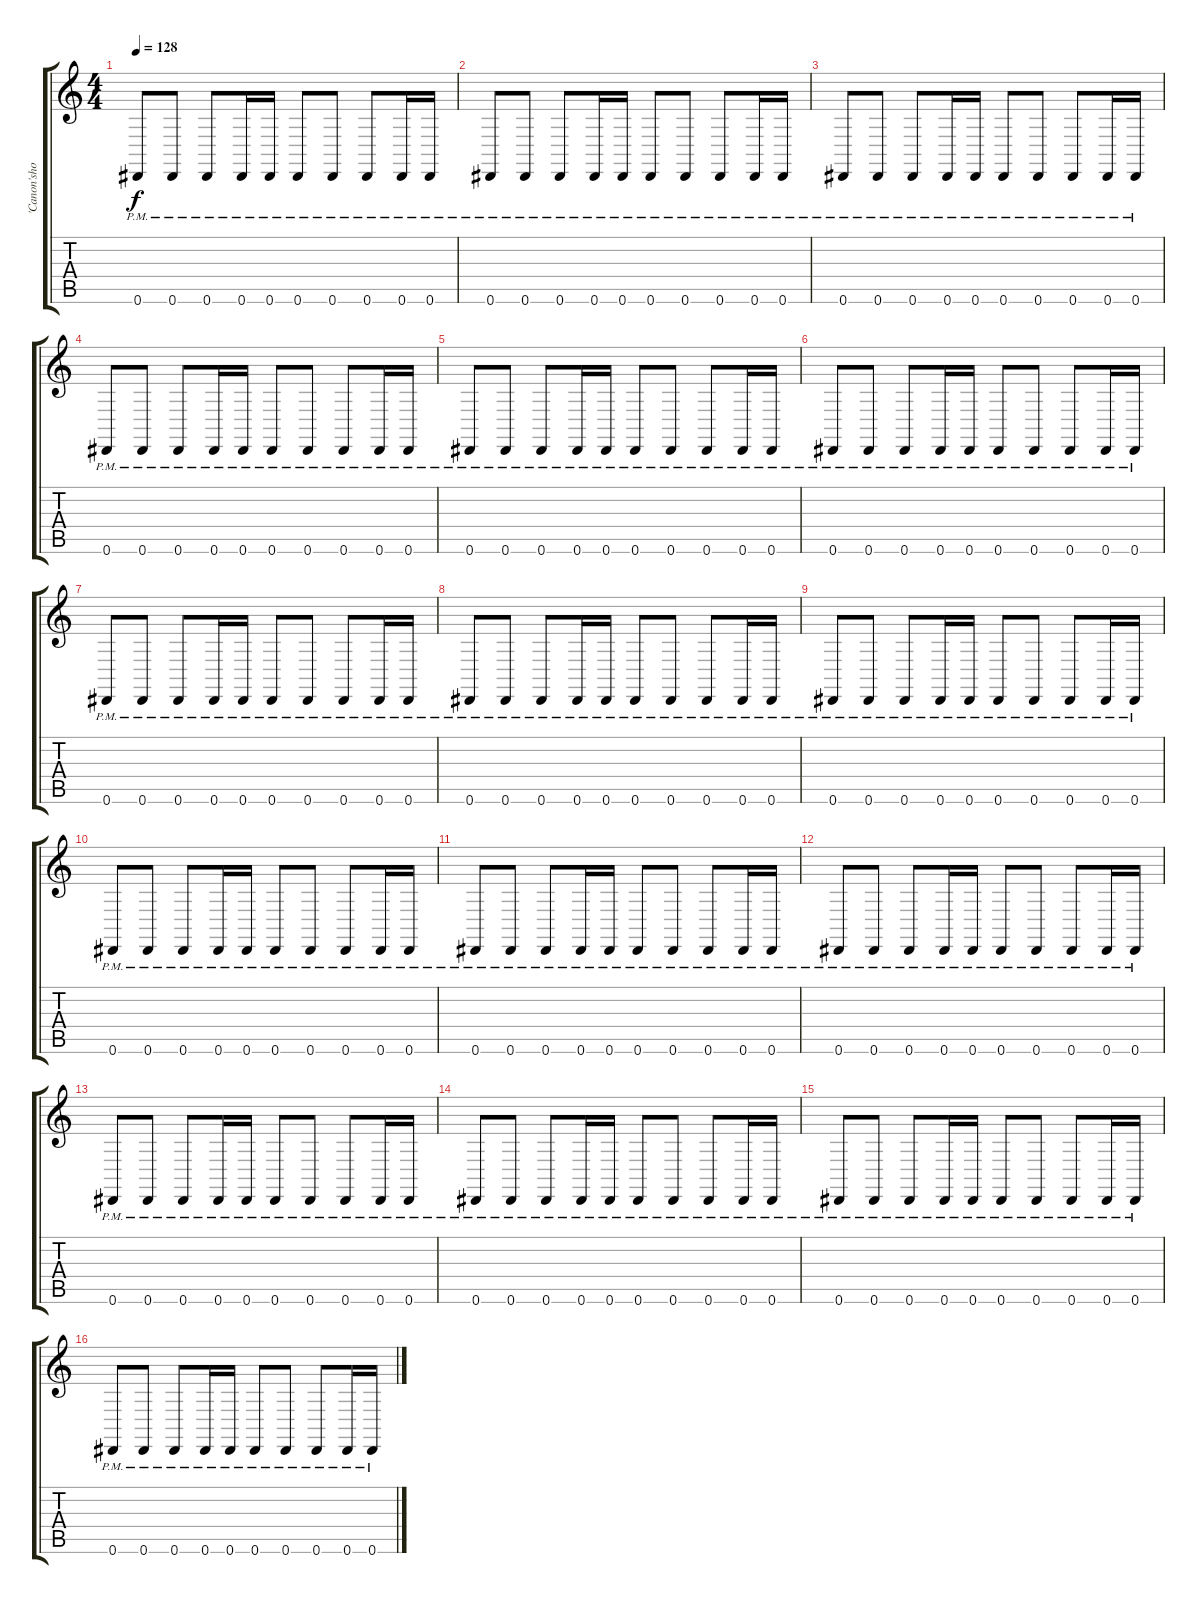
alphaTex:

\track ("'Canon'shot" "'Canon'sho") {instrument gunshot}
\staff {score tabs}
\tuning (Eb4 Bb3 Gb3 Db3 Ab2 Eb2) {hide}
\ts (4 4)
\tempo 128
\clef g2
\ks c
0.6{pm}.8{dy f} 0.6{pm}.8 0.6{pm}.8 0.6{pm}.16 0.6{pm}.16 0.6{pm}.8 0.6{pm}.8 0.6{pm}.8 0.6{pm}.16 0.6{pm}.16 |
\section ("" "")
0.6{pm}.8 0.6{pm}.8 0.6{pm}.8 0.6{pm}.16 0.6{pm}.16 0.6{pm}.8 0.6{pm}.8 0.6{pm}.8 0.6{pm}.16 0.6{pm}.16 |
0.6{pm}.8 0.6{pm}.8 0.6{pm}.8 0.6{pm}.16 0.6{pm}.16 0.6{pm}.8 0.6{pm}.8 0.6{pm}.8 0.6{pm}.16 0.6{pm}.16 |
0.6{pm}.8 0.6{pm}.8 0.6{pm}.8 0.6{pm}.16 0.6{pm}.16 0.6{pm}.8 0.6{pm}.8 0.6{pm}.8 0.6{pm}.16 0.6{pm}.16 |
0.6{pm}.8 0.6{pm}.8 0.6{pm}.8 0.6{pm}.16 0.6{pm}.16 0.6{pm}.8 0.6{pm}.8 0.6{pm}.8 0.6{pm}.16 0.6{pm}.16 |
0.6{pm}.8 0.6{pm}.8 0.6{pm}.8 0.6{pm}.16 0.6{pm}.16 0.6{pm}.8 0.6{pm}.8 0.6{pm}.8 0.6{pm}.16 0.6{pm}.16 |
0.6{pm}.8 0.6{pm}.8 0.6{pm}.8 0.6{pm}.16 0.6{pm}.16 0.6{pm}.8 0.6{pm}.8 0.6{pm}.8 0.6{pm}.16 0.6{pm}.16 |
0.6{pm}.8 0.6{pm}.8 0.6{pm}.8 0.6{pm}.16 0.6{pm}.16 0.6{pm}.8 0.6{pm}.8 0.6{pm}.8 0.6{pm}.16 0.6{pm}.16 |
0.6{pm}.8 0.6{pm}.8 0.6{pm}.8 0.6{pm}.16 0.6{pm}.16 0.6{pm}.8 0.6{pm}.8 0.6{pm}.8 0.6{pm}.16 0.6{pm}.16 |
0.6{pm}.8 0.6{pm}.8 0.6{pm}.8 0.6{pm}.16 0.6{pm}.16 0.6{pm}.8 0.6{pm}.8 0.6{pm}.8 0.6{pm}.16 0.6{pm}.16 |
0.6{pm}.8 0.6{pm}.8 0.6{pm}.8 0.6{pm}.16 0.6{pm}.16 0.6{pm}.8 0.6{pm}.8 0.6{pm}.8 0.6{pm}.16 0.6{pm}.16 |
0.6{pm}.8 0.6{pm}.8 0.6{pm}.8 0.6{pm}.16 0.6{pm}.16 0.6{pm}.8 0.6{pm}.8 0.6{pm}.8 0.6{pm}.16 0.6{pm}.16 |
0.6{pm}.8 0.6{pm}.8 0.6{pm}.8 0.6{pm}.16 0.6{pm}.16 0.6{pm}.8 0.6{pm}.8 0.6{pm}.8 0.6{pm}.16 0.6{pm}.16 |
0.6{pm}.8 0.6{pm}.8 0.6{pm}.8 0.6{pm}.16 0.6{pm}.16 0.6{pm}.8 0.6{pm}.8 0.6{pm}.8 0.6{pm}.16 0.6{pm}.16 |
0.6{pm}.8 0.6{pm}.8 0.6{pm}.8 0.6{pm}.16 0.6{pm}.16 0.6{pm}.8 0.6{pm}.8 0.6{pm}.8 0.6{pm}.16 0.6{pm}.16 |
0.6{pm}.8 0.6{pm}.8 0.6{pm}.8 0.6{pm}.16 0.6{pm}.16 0.6{pm}.8 0.6{pm}.8 0.6{pm}.8 0.6{pm}.16 0.6{pm}.16
